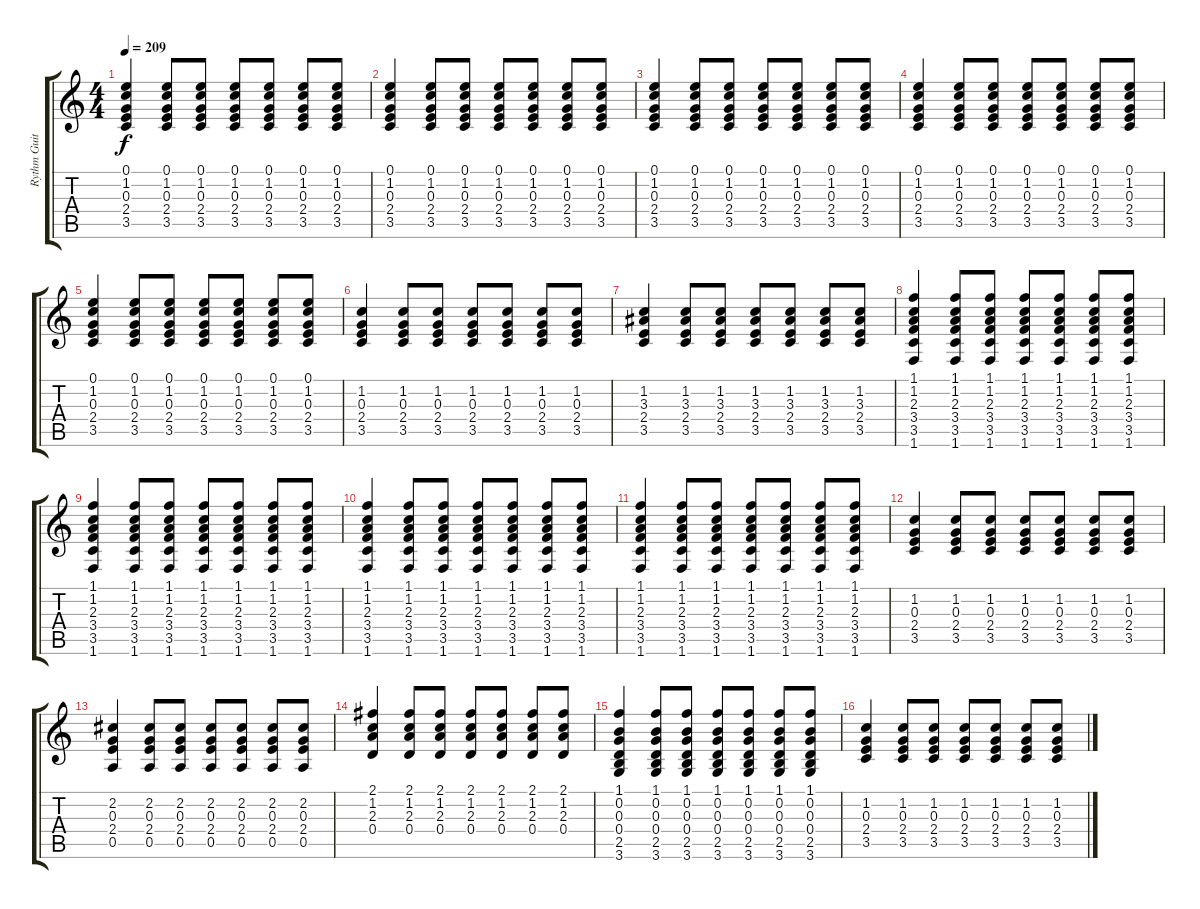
\track ("Rythm Guitar" "Rythm Guit") {instrument acousticguitarsteel}
\staff {score tabs}
\tuning (E4 B3 G3 D3 A2 E2) {hide}
\ts (4 4)
\tempo 209
\clef g2
\ks c
(0.1 1.2 0.3 2.4 3.5).4{dy f} (0.1 1.2 0.3 2.4 3.5).8 (0.1 1.2 0.3 2.4 3.5).8 (0.1 1.2 0.3 2.4 3.5).8 (0.1 1.2 0.3 2.4 3.5).8 (0.1 1.2 0.3 2.4 3.5).8 (0.1 1.2 0.3 2.4 3.5).8 |
(0.1 1.2 0.3 2.4 3.5).4 (0.1 1.2 0.3 2.4 3.5).8 (0.1 1.2 0.3 2.4 3.5).8 (0.1 1.2 0.3 2.4 3.5).8 (0.1 1.2 0.3 2.4 3.5).8 (0.1 1.2 0.3 2.4 3.5).8 (0.1 1.2 0.3 2.4 3.5).8 |
(0.1 1.2 0.3 2.4 3.5).4 (0.1 1.2 0.3 2.4 3.5).8 (0.1 1.2 0.3 2.4 3.5).8 (0.1 1.2 0.3 2.4 3.5).8 (0.1 1.2 0.3 2.4 3.5).8 (0.1 1.2 0.3 2.4 3.5).8 (0.1 1.2 0.3 2.4 3.5).8 |
(0.1 1.2 0.3 2.4 3.5).4 (0.1 1.2 0.3 2.4 3.5).8 (0.1 1.2 0.3 2.4 3.5).8 (0.1 1.2 0.3 2.4 3.5).8 (0.1 1.2 0.3 2.4 3.5).8 (0.1 1.2 0.3 2.4 3.5).8 (0.1 1.2 0.3 2.4 3.5).8 |
(0.1 1.2 0.3 2.4 3.5).4 (0.1 1.2 0.3 2.4 3.5).8 (0.1 1.2 0.3 2.4 3.5).8 (0.1 1.2 0.3 2.4 3.5).8 (0.1 1.2 0.3 2.4 3.5).8 (0.1 1.2 0.3 2.4 3.5).8 (0.1 1.2 0.3 2.4 3.5).8 |
(1.2 0.3 2.4 3.5).4 (1.2 0.3 2.4 3.5).8 (1.2 0.3 2.4 3.5).8 (1.2 0.3 2.4 3.5).8 (1.2 0.3 2.4 3.5).8 (1.2 0.3 2.4 3.5).8 (1.2 0.3 2.4 3.5).8 |
(1.2 3.3 2.4 3.5).4 (1.2 3.3 2.4 3.5).8 (1.2 3.3 2.4 3.5).8 (1.2 3.3 2.4 3.5).8 (1.2 3.3 2.4 3.5).8 (1.2 3.3 2.4 3.5).8 (1.2 3.3 2.4 3.5).8 |
(1.1 1.2 2.3 3.4 3.5 1.6).4 (1.1 1.2 2.3 3.4 3.5 1.6).8 (1.1 1.2 2.3 3.4 3.5 1.6).8 (1.1 1.2 2.3 3.4 3.5 1.6).8 (1.1 1.2 2.3 3.4 3.5 1.6).8 (1.1 1.2 2.3 3.4 3.5 1.6).8 (1.1 1.2 2.3 3.4 3.5 1.6).8 |
(1.1 1.2 2.3 3.4 3.5 1.6).4 (1.1 1.2 2.3 3.4 3.5 1.6).8 (1.1 1.2 2.3 3.4 3.5 1.6).8 (1.1 1.2 2.3 3.4 3.5 1.6).8 (1.1 1.2 2.3 3.4 3.5 1.6).8 (1.1 1.2 2.3 3.4 3.5 1.6).8 (1.1 1.2 2.3 3.4 3.5 1.6).8 |
(1.1 1.2 2.3 3.4 3.5 1.6).4 (1.1 1.2 2.3 3.4 3.5 1.6).8 (1.1 1.2 2.3 3.4 3.5 1.6).8 (1.1 1.2 2.3 3.4 3.5 1.6).8 (1.1 1.2 2.3 3.4 3.5 1.6).8 (1.1 1.2 2.3 3.4 3.5 1.6).8 (1.1 1.2 2.3 3.4 3.5 1.6).8 |
(1.1 1.2 2.3 3.4 3.5 1.6).4 (1.1 1.2 2.3 3.4 3.5 1.6).8 (1.1 1.2 2.3 3.4 3.5 1.6).8 (1.1 1.2 2.3 3.4 3.5 1.6).8 (1.1 1.2 2.3 3.4 3.5 1.6).8 (1.1 1.2 2.3 3.4 3.5 1.6).8 (1.1 1.2 2.3 3.4 3.5 1.6).8 |
(1.2 0.3 2.4 3.5).4 (1.2 0.3 2.4 3.5).8 (1.2 0.3 2.4 3.5).8 (1.2 0.3 2.4 3.5).8 (1.2 0.3 2.4 3.5).8 (1.2 0.3 2.4 3.5).8 (1.2 0.3 2.4 3.5).8 |
(2.2 0.3 2.4 0.5).4 (2.2 0.3 2.4 0.5).8 (2.2 0.3 2.4 0.5).8 (2.2 0.3 2.4 0.5).8 (2.2 0.3 2.4 0.5).8 (2.2 0.3 2.4 0.5).8 (2.2 0.3 2.4 0.5).8 |
(2.1 1.2 2.3 0.4).4 (2.1 1.2 2.3 0.4).8 (2.1 1.2 2.3 0.4).8 (2.1 1.2 2.3 0.4).8 (2.1 1.2 2.3 0.4).8 (2.1 1.2 2.3 0.4).8 (2.1 1.2 2.3 0.4).8 |
(1.1 0.2 0.3 0.4 2.5 3.6).4 (1.1 0.2 0.3 0.4 2.5 3.6).8 (1.1 0.2 0.3 0.4 2.5 3.6).8 (1.1 0.2 0.3 0.4 2.5 3.6).8 (1.1 0.2 0.3 0.4 2.5 3.6).8 (1.1 0.2 0.3 0.4 2.5 3.6).8 (1.1 0.2 0.3 0.4 2.5 3.6).8 |
(1.2 0.3 2.4 3.5).4 (1.2 0.3 2.4 3.5).8 (1.2 0.3 2.4 3.5).8 (1.2 0.3 2.4 3.5).8 (1.2 0.3 2.4 3.5).8 (1.2 0.3 2.4 3.5).8 (1.2 0.3 2.4 3.5).8
